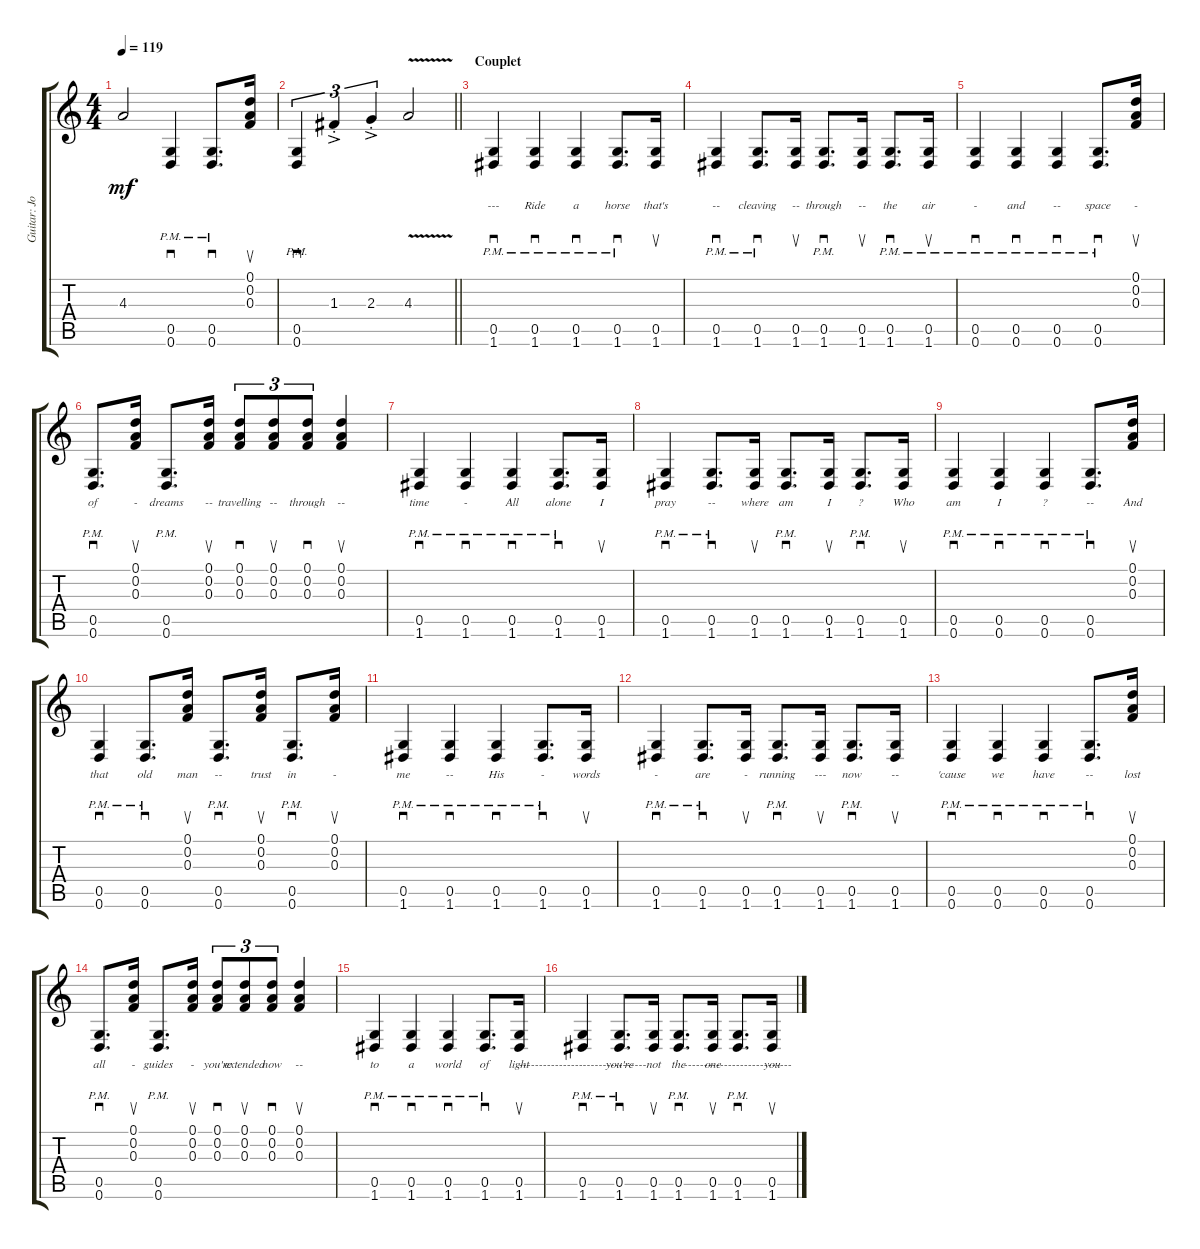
\track ("Guitar: Joe Duplantier" "Guitar: Jo") {instrument overdrivenguitar}
\staff {score tabs}
\tuning (D4 A3 F3 C3 G2 D2) {hide}
\ts (4 4)
\tempo 119
\clef g2
\ks c
4.3{t}.2{dy mf} (0.5{pm} 0.6{pm}).4{sd} (0.5{pm} 0.6{pm}).8{d sd} (0.1 0.2 0.3).16{su} |
\barLineRight lightlight
(0.5{pm} 0.6{pm}).4{sd tu (3 2)} 1.3{ac st}.4{tu (3 2)} 2.3{ac st}.4{tu (3 2)} 4.3{v}.2 |
\section ("" "Couplet")
(0.5{pm} 1.6{pm}).4{sd lyrics (0 "---") lyrics (1 "") lyrics (2 "") lyrics (3 "") lyrics (4 "")} (0.5{pm} 1.6{pm}).4{sd lyrics (0 "Ride") lyrics (1 "") lyrics (2 "") lyrics (3 "") lyrics (4 "")} (0.5{pm} 1.6{pm}).4{sd lyrics (0 "a") lyrics (1 "") lyrics (2 "") lyrics (3 "") lyrics (4 "")} (0.5{pm} 1.6{pm}).8{d sd lyrics (0 "horse") lyrics (1 "") lyrics (2 "") lyrics (3 "") lyrics (4 "")} (0.5 1.6).16{su lyrics (0 "that's") lyrics (1 "") lyrics (2 "") lyrics (3 "") lyrics (4 "")} |
(0.5{pm} 1.6{pm}).4{sd lyrics (0 "--") lyrics (1 "") lyrics (2 "") lyrics (3 "") lyrics (4 "")} (0.5{pm} 1.6{pm}).8{d sd lyrics (0 "cleaving") lyrics (1 "") lyrics (2 "") lyrics (3 "") lyrics (4 "")} (0.5 1.6).16{su lyrics (0 "--") lyrics (1 "") lyrics (2 "") lyrics (3 "") lyrics (4 "")} (0.5{pm} 1.6{pm}).8{d sd lyrics (0 "through") lyrics (1 "") lyrics (2 "") lyrics (3 "") lyrics (4 "")} (0.5 1.6).16{su lyrics (0 "--") lyrics (1 "") lyrics (2 "") lyrics (3 "") lyrics (4 "")} (0.5{pm} 1.6{pm}).8{d sd lyrics (0 "the") lyrics (1 "") lyrics (2 "") lyrics (3 "") lyrics (4 "")} (0.5{pm} 1.6{pm}).16{su lyrics (0 "air") lyrics (1 "") lyrics (2 "") lyrics (3 "") lyrics (4 "")} |
(0.5{pm} 0.6{pm}).4{sd lyrics (0 "-") lyrics (1 "") lyrics (2 "") lyrics (3 "") lyrics (4 "")} (0.5{pm} 0.6{pm}).4{sd lyrics (0 "and") lyrics (1 "") lyrics (2 "") lyrics (3 "") lyrics (4 "")} (0.5{pm} 0.6{pm}).4{sd lyrics (0 "--") lyrics (1 "") lyrics (2 "") lyrics (3 "") lyrics (4 "")} (0.5{pm} 0.6{pm}).8{d sd lyrics (0 "space") lyrics (1 "") lyrics (2 "") lyrics (3 "") lyrics (4 "")} (0.1 0.2 0.3).16{su lyrics (0 "-") lyrics (1 "") lyrics (2 "") lyrics (3 "") lyrics (4 "")} |
(0.5{pm} 0.6{pm}).8{d sd lyrics (0 "of") lyrics (1 "") lyrics (2 "") lyrics (3 "") lyrics (4 "")} (0.1 0.2 0.3).16{su lyrics (0 "-") lyrics (1 "") lyrics (2 "") lyrics (3 "") lyrics (4 "")} (0.5{pm} 0.6{pm}).8{d lyrics (0 "dreams") lyrics (1 "") lyrics (2 "") lyrics (3 "") lyrics (4 "")} (0.1 0.2 0.3).16{su lyrics (0 "--") lyrics (1 "") lyrics (2 "") lyrics (3 "") lyrics (4 "")} (0.1 0.2 0.3).8{sd tu (3 2) lyrics (0 "travelling") lyrics (1 "") lyrics (2 "") lyrics (3 "") lyrics (4 "")} (0.1 0.2 0.3).8{su tu (3 2) lyrics (0 "--") lyrics (1 "") lyrics (2 "") lyrics (3 "") lyrics (4 "")} (0.1 0.2 0.3).8{sd tu (3 2) lyrics (0 "through") lyrics (1 "") lyrics (2 "") lyrics (3 "") lyrics (4 "")} (0.1 0.2 0.3).4{su lyrics (0 "--") lyrics (1 "") lyrics (2 "") lyrics (3 "") lyrics (4 "")} |
(0.5{pm} 1.6{pm}).4{sd lyrics (0 "time") lyrics (1 "") lyrics (2 "") lyrics (3 "") lyrics (4 "")} (0.5{pm} 1.6{pm}).4{sd lyrics (0 "-") lyrics (1 "") lyrics (2 "") lyrics (3 "") lyrics (4 "")} (0.5{pm} 1.6{pm}).4{sd lyrics (0 "All") lyrics (1 "") lyrics (2 "") lyrics (3 "") lyrics (4 "")} (0.5{pm} 1.6{pm}).8{d sd lyrics (0 "alone") lyrics (1 "") lyrics (2 "") lyrics (3 "") lyrics (4 "")} (0.5 1.6).16{su lyrics (0 "I") lyrics (1 "") lyrics (2 "") lyrics (3 "") lyrics (4 "")} |
(0.5{pm} 1.6{pm}).4{sd lyrics (0 "pray") lyrics (1 "") lyrics (2 "") lyrics (3 "") lyrics (4 "")} (0.5{pm} 1.6{pm}).8{d sd lyrics (0 "--") lyrics (1 "") lyrics (2 "") lyrics (3 "") lyrics (4 "")} (0.5 1.6).16{su lyrics (0 "where") lyrics (1 "") lyrics (2 "") lyrics (3 "") lyrics (4 "")} (0.5{pm} 1.6{pm}).8{d sd lyrics (0 "am") lyrics (1 "") lyrics (2 "") lyrics (3 "") lyrics (4 "")} (0.5 1.6).16{su lyrics (0 "I") lyrics (1 "") lyrics (2 "") lyrics (3 "") lyrics (4 "")} (0.5{pm} 1.6{pm}).8{d sd lyrics (0 "?") lyrics (1 "") lyrics (2 "") lyrics (3 "") lyrics (4 "")} (0.5 1.6).16{su lyrics (0 "Who") lyrics (1 "") lyrics (2 "") lyrics (3 "") lyrics (4 "")} |
(0.5{pm} 0.6{pm}).4{sd lyrics (0 "am") lyrics (1 "") lyrics (2 "") lyrics (3 "") lyrics (4 "")} (0.5{pm} 0.6{pm}).4{sd lyrics (0 "I") lyrics (1 "") lyrics (2 "") lyrics (3 "") lyrics (4 "")} (0.5{pm} 0.6{pm}).4{sd lyrics (0 "?") lyrics (1 "") lyrics (2 "") lyrics (3 "") lyrics (4 "")} (0.5{pm} 0.6{pm}).8{d sd lyrics (0 "--") lyrics (1 "") lyrics (2 "") lyrics (3 "") lyrics (4 "")} (0.1 0.2 0.3).16{su lyrics (0 "And") lyrics (1 "") lyrics (2 "") lyrics (3 "") lyrics (4 "")} |
(0.5{pm} 0.6{pm}).4{sd lyrics (0 "that") lyrics (1 "") lyrics (2 "") lyrics (3 "") lyrics (4 "")} (0.5{pm} 0.6{pm}).8{d sd lyrics (0 "old") lyrics (1 "") lyrics (2 "") lyrics (3 "") lyrics (4 "")} (0.1 0.2 0.3).16{su lyrics (0 "man") lyrics (1 "") lyrics (2 "") lyrics (3 "") lyrics (4 "")} (0.5{pm} 0.6{pm}).8{d sd lyrics (0 "--") lyrics (1 "") lyrics (2 "") lyrics (3 "") lyrics (4 "")} (0.1 0.2 0.3).16{su lyrics (0 "trust") lyrics (1 "") lyrics (2 "") lyrics (3 "") lyrics (4 "")} (0.5{pm} 0.6{pm}).8{d sd lyrics (0 "in") lyrics (1 "") lyrics (2 "") lyrics (3 "") lyrics (4 "")} (0.1 0.2 0.3).16{su lyrics (0 "-") lyrics (1 "") lyrics (2 "") lyrics (3 "") lyrics (4 "")} |
(0.5{pm} 1.6{pm}).4{sd lyrics (0 "me") lyrics (1 "") lyrics (2 "") lyrics (3 "") lyrics (4 "")} (0.5{pm} 1.6{pm}).4{sd lyrics (0 "--") lyrics (1 "") lyrics (2 "") lyrics (3 "") lyrics (4 "")} (0.5{pm} 1.6{pm}).4{sd lyrics (0 "His") lyrics (1 "") lyrics (2 "") lyrics (3 "") lyrics (4 "")} (0.5{pm} 1.6{pm}).8{d sd lyrics (0 "-") lyrics (1 "") lyrics (2 "") lyrics (3 "") lyrics (4 "")} (0.5 1.6).16{su lyrics (0 "words") lyrics (1 "") lyrics (2 "") lyrics (3 "") lyrics (4 "")} |
(0.5{pm} 1.6{pm}).4{sd lyrics (0 "-") lyrics (1 "") lyrics (2 "") lyrics (3 "") lyrics (4 "")} (0.5{pm} 1.6{pm}).8{d sd lyrics (0 "are") lyrics (1 "") lyrics (2 "") lyrics (3 "") lyrics (4 "")} (0.5 1.6).16{su lyrics (0 "-") lyrics (1 "") lyrics (2 "") lyrics (3 "") lyrics (4 "")} (0.5{pm} 1.6{pm}).8{d sd lyrics (0 "running") lyrics (1 "") lyrics (2 "") lyrics (3 "") lyrics (4 "")} (0.5 1.6).16{su lyrics (0 "---") lyrics (1 "") lyrics (2 "") lyrics (3 "") lyrics (4 "")} (0.5{pm} 1.6{pm}).8{d sd lyrics (0 "now") lyrics (1 "") lyrics (2 "") lyrics (3 "") lyrics (4 "")} (0.5 1.6).16{su lyrics (0 "--") lyrics (1 "") lyrics (2 "") lyrics (3 "") lyrics (4 "")} |
(0.5{pm} 0.6{pm}).4{sd lyrics (0 "'cause") lyrics (1 "") lyrics (2 "") lyrics (3 "") lyrics (4 "")} (0.5{pm} 0.6{pm}).4{sd lyrics (0 "we") lyrics (1 "") lyrics (2 "") lyrics (3 "") lyrics (4 "")} (0.5{pm} 0.6{pm}).4{sd lyrics (0 "have") lyrics (1 "") lyrics (2 "") lyrics (3 "") lyrics (4 "")} (0.5{pm} 0.6{pm}).8{d sd lyrics (0 "--") lyrics (1 "") lyrics (2 "") lyrics (3 "") lyrics (4 "")} (0.1 0.2 0.3).16{su lyrics (0 "lost") lyrics (1 "") lyrics (2 "") lyrics (3 "") lyrics (4 "")} |
(0.5{pm} 0.6{pm}).8{d sd lyrics (0 "all") lyrics (1 "") lyrics (2 "") lyrics (3 "") lyrics (4 "")} (0.1 0.2 0.3).16{su lyrics (0 "-") lyrics (1 "") lyrics (2 "") lyrics (3 "") lyrics (4 "")} (0.5{pm} 0.6{pm}).8{d lyrics (0 "guides") lyrics (1 "") lyrics (2 "") lyrics (3 "") lyrics (4 "")} (0.1 0.2 0.3).16{su lyrics (0 "-") lyrics (1 "") lyrics (2 "") lyrics (3 "") lyrics (4 "")} (0.1 0.2 0.3).8{sd tu (3 2) lyrics (0 "you're") lyrics (1 "") lyrics (2 "") lyrics (3 "") lyrics (4 "")} (0.1 0.2 0.3).8{su tu (3 2) lyrics (0 "extended") lyrics (1 "") lyrics (2 "") lyrics (3 "") lyrics (4 "")} (0.1 0.2 0.3).8{sd tu (3 2) lyrics (0 "now") lyrics (1 "") lyrics (2 "") lyrics (3 "") lyrics (4 "")} (0.1 0.2 0.3).4{su lyrics (0 "--") lyrics (1 "") lyrics (2 "") lyrics (3 "") lyrics (4 "")} |
(0.5{pm} 1.6{pm}).4{sd lyrics (0 "to") lyrics (1 "") lyrics (2 "") lyrics (3 "") lyrics (4 "")} (0.5{pm} 1.6{pm}).4{sd lyrics (0 "a") lyrics (1 "") lyrics (2 "") lyrics (3 "") lyrics (4 "")} (0.5{pm} 1.6{pm}).4{sd lyrics (0 "world") lyrics (1 "") lyrics (2 "") lyrics (3 "") lyrics (4 "")} (0.5{pm} 1.6{pm}).8{d sd lyrics (0 "of") lyrics (1 "") lyrics (2 "") lyrics (3 "") lyrics (4 "")} (0.5 1.6).16{su lyrics (0 "light") lyrics (1 "") lyrics (2 "") lyrics (3 "") lyrics (4 "")} |
(0.5{pm} 1.6{pm}).4{sd lyrics (0 "--------------------------------") lyrics (1 "") lyrics (2 "") lyrics (3 "") lyrics (4 "")} (0.5{pm} 1.6{pm}).8{d sd lyrics (0 "you're") lyrics (1 "") lyrics (2 "") lyrics (3 "") lyrics (4 "")} (0.5 1.6).16{su lyrics (0 "not") lyrics (1 "") lyrics (2 "") lyrics (3 "") lyrics (4 "")} (0.5{pm} 1.6{pm}).8{d sd lyrics (0 "the") lyrics (1 "") lyrics (2 "") lyrics (3 "") lyrics (4 "")} (0.5 1.6).16{su lyrics (0 "one") lyrics (1 "") lyrics (2 "") lyrics (3 "") lyrics (4 "")} (0.5{pm} 1.6{pm}).8{d sd lyrics (0 "---------------------------") lyrics (1 "") lyrics (2 "") lyrics (3 "") lyrics (4 "")} (0.5 1.6).16{su lyrics (0 "you") lyrics (1 "") lyrics (2 "") lyrics (3 "") lyrics (4 "")}
